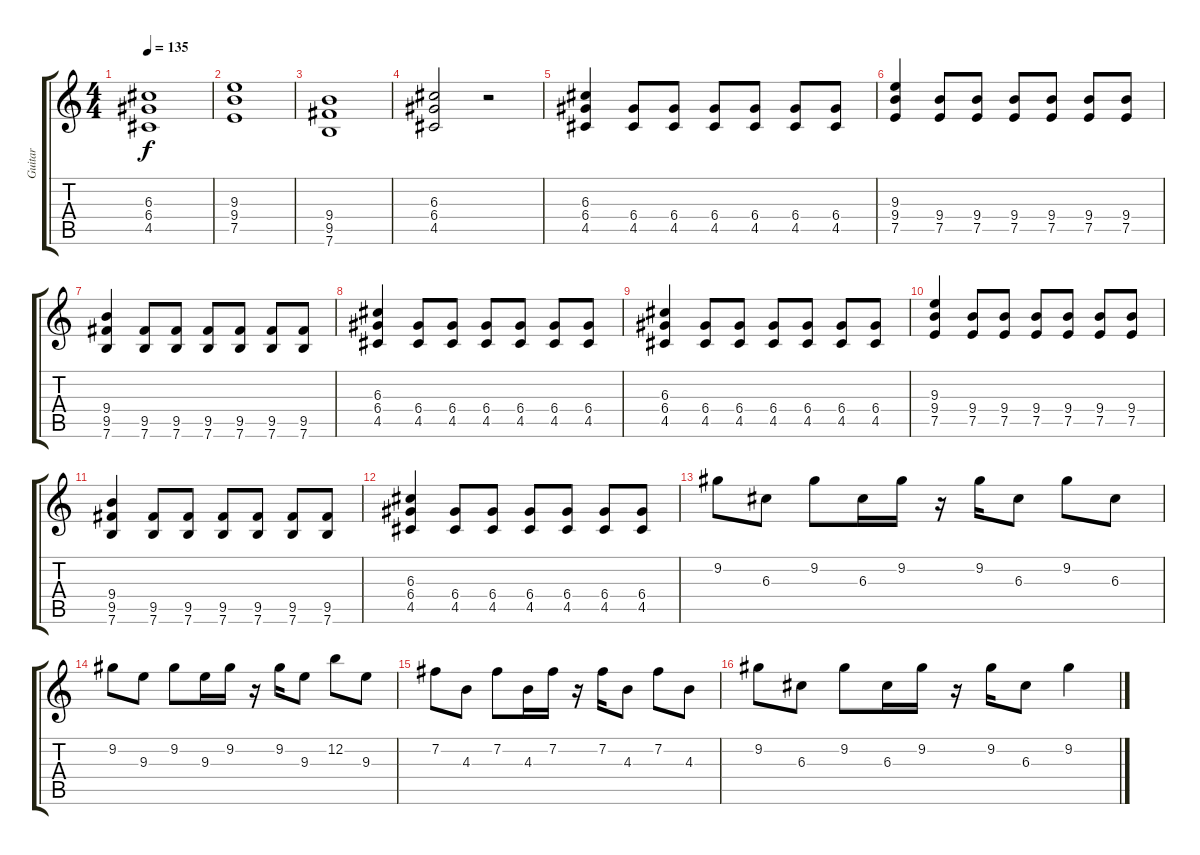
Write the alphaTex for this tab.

\track ("Guitar" "Guitar") {instrument distortionguitar}
\staff {score tabs}
\tuning (E4 B3 G3 D3 A2 E2) {hide}
\ts (4 4)
\tempo 135
\clef g2
\ks c
(6.3 6.4 4.5).1{dy f} |
(9.3 9.4 7.5).1 |
(9.4 9.5 7.6).1 |
(6.3 6.4 4.5).2 r.2 |
(6.3 6.4 4.5).4 (6.4 4.5).8 (6.4 4.5).8 (6.4 4.5).8 (6.4 4.5).8 (6.4 4.5).8 (6.4 4.5).8 |
(9.3 9.4 7.5).4 (9.4 7.5).8 (9.4 7.5).8 (9.4 7.5).8 (9.4 7.5).8 (9.4 7.5).8 (9.4 7.5).8 |
(9.4 9.5 7.6).4 (9.5 7.6).8 (9.5 7.6).8 (9.5 7.6).8 (9.5 7.6).8 (9.5 7.6).8 (9.5 7.6).8 |
(6.3 6.4 4.5).4 (6.4 4.5).8 (6.4 4.5).8 (6.4 4.5).8 (6.4 4.5).8 (6.4 4.5).8 (6.4 4.5).8 |
(6.3 6.4 4.5).4 (6.4 4.5).8 (6.4 4.5).8 (6.4 4.5).8 (6.4 4.5).8 (6.4 4.5).8 (6.4 4.5).8 |
(9.3 9.4 7.5).4 (9.4 7.5).8 (9.4 7.5).8 (9.4 7.5).8 (9.4 7.5).8 (9.4 7.5).8 (9.4 7.5).8 |
(9.4 9.5 7.6).4 (9.5 7.6).8 (9.5 7.6).8 (9.5 7.6).8 (9.5 7.6).8 (9.5 7.6).8 (9.5 7.6).8 |
(6.3 6.4 4.5).4 (6.4 4.5).8 (6.4 4.5).8 (6.4 4.5).8 (6.4 4.5).8 (6.4 4.5).8 (6.4 4.5).8 |
9.2.8 6.3.8 9.2.8 6.3.16 9.2.16 r.16 9.2.16 6.3.8 9.2.8 6.3.8 |
9.2.8 9.3.8 9.2.8 9.3.16 9.2.16 r.16 9.2.16 9.3.8 12.2.8 9.3.8 |
7.2.8 4.3.8 7.2.8 4.3.16 7.2.16 r.16 7.2.16 4.3.8 7.2.8 4.3.8 |
9.2.8 6.3.8 9.2.8 6.3.16 9.2.16 r.16 9.2.16 6.3.8 9.2.4
